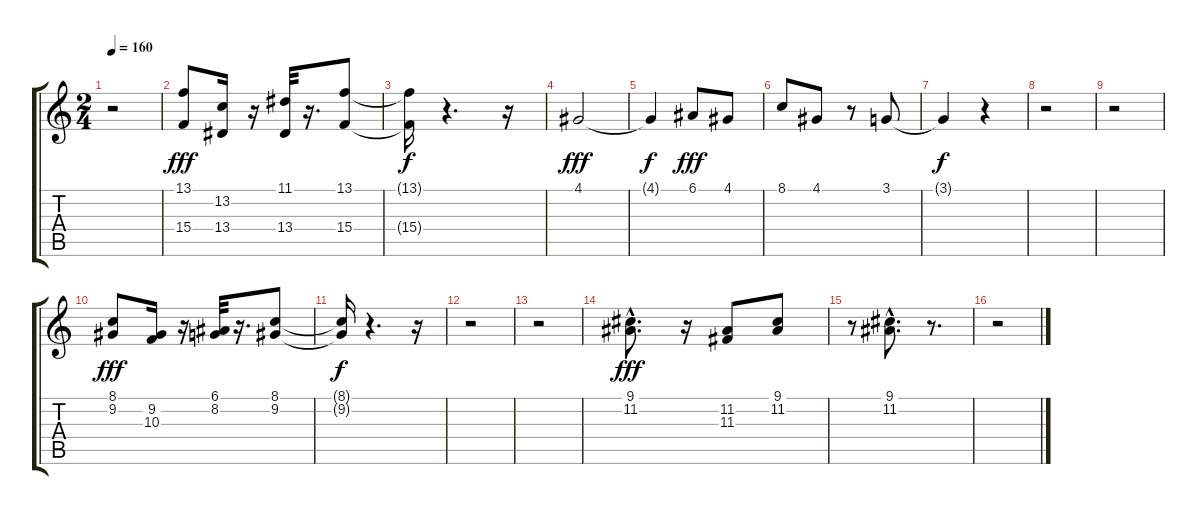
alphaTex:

\track "" {instrument altosax}
\staff {score tabs}
\tuning (E4 B3 G3 D3 A2 E2) {hide}
\ts (2 4)
\tempo 160
\clef g2
\ks c
r.2{dy fff} |
(13.1 15.4).8 (13.2 13.4).16 r.16 (11.1 13.4).32 r.16{d} (13.1 15.4).8 |
(13.1{t} 15.4{t}).16{dy f} r.4{d} r.16 |
4.1.2{dy fff} |
4.1{t}.4{dy f} 6.1.8{dy fff} 4.1.8 |
8.1.8 4.1.8 r.8 3.1.8 |
3.1{t}.4{dy f} r.4 |
r.2 |
r.2 |
(8.1 9.2).8{dy fff} (9.2 10.3).16 r.16 (6.1 8.2).32 r.16{d} (8.1 9.2).8 |
(8.1{t} 9.2{t}).16{dy f} r.4{d} r.16 |
r.2 |
r.2 |
(9.1{hac} 11.2{hac}).8{d dy fff} r.16 (11.2 11.3).8 (9.1 11.2).8 |
r.8 (9.1{hac} 11.2{hac}).8{d} r.8{d} |
r.2
